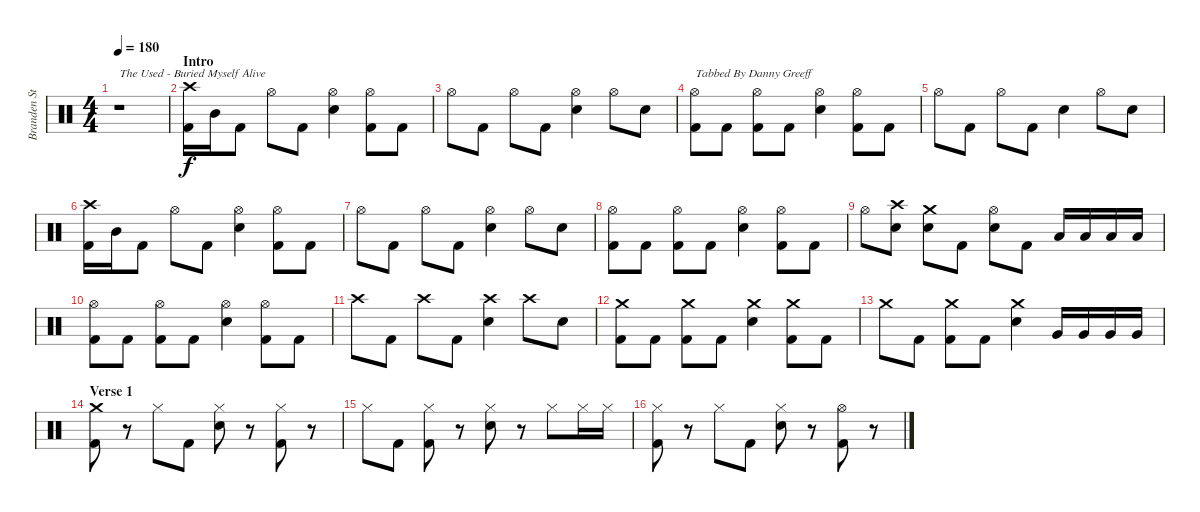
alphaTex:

\track ("Branden Steineckert" "Branden St") {instrument percussion}
\staff {score}
\articulation defaults
\ts (4 4)
\tempo 180
\clef neutral
\ks c
r.1{txt "The Used - Buried Myself Alive" dy f} |
\section ("" "Intro")
("Crash high (hit)" "Kick (hit) 2").16 "Mid Tom (hit)".16 "Kick (hit) 2".8 "Hi-Hat (open)".8 "Kick (hit) 2".8 ("Hi-Hat (open)" "Electric Snare (hit)").4 ("Hi-Hat (open)" "Kick (hit) 2").8 "Kick (hit) 2".8 |
"Hi-Hat (open)".8 "Kick (hit) 2".8 "Hi-Hat (open)".8 "Kick (hit) 2".8 ("Hi-Hat (open)" "Electric Snare (hit)").4 "Hi-Hat (open)".8 "Electric Snare (hit)".8 |
("Hi-Hat (open)" "Kick (hit) 2").8{txt "Tabbed By Danny Greeff"} "Kick (hit) 2".8 ("Hi-Hat (open)" "Kick (hit) 2").8 "Kick (hit) 2".8 ("Hi-Hat (open)" "Electric Snare (hit)").4 ("Hi-Hat (open)" "Kick (hit) 2").8 "Kick (hit) 2".8 |
"Hi-Hat (open)".8 "Kick (hit) 2".8 "Hi-Hat (open)".8 "Kick (hit) 2".8 "Electric Snare (hit)".4 "Hi-Hat (open)".8 "Electric Snare (hit)".8 |
("Crash high (hit)" "Kick (hit) 2").16 "Mid Tom (hit)".16 "Kick (hit) 2".8 "Hi-Hat (open)".8 "Kick (hit) 2".8 ("Hi-Hat (open)" "Electric Snare (hit)").4 ("Hi-Hat (open)" "Kick (hit) 2").8 "Kick (hit) 2".8 |
"Hi-Hat (open)".8 "Kick (hit) 2".8 "Hi-Hat (open)".8 "Kick (hit) 2".8 ("Hi-Hat (open)" "Electric Snare (hit)").4 "Hi-Hat (open)".8 "Electric Snare (hit)".8 |
("Hi-Hat (open)" "Kick (hit) 2").8 "Kick (hit) 2".8 ("Hi-Hat (open)" "Kick (hit) 2").8 "Kick (hit) 2".8 ("Hi-Hat (open)" "Electric Snare (hit)").4 ("Hi-Hat (open)" "Kick (hit) 2").8 "Kick (hit) 2".8 |
"Hi-Hat (open)".8 ("Crash high (hit)" "Electric Snare (hit)").8 ("Crash medium (hit)" "Electric Snare (hit)").8 "Kick (hit) 2".8 ("Hi-Hat (open)" "Electric Snare (hit)").8 "Kick (hit) 2".8 "Low Floor Tom (hit)".16 "Low Floor Tom (hit)".16 "Low Floor Tom (hit)".16 "Low Floor Tom (hit)".16 |
("Hi-Hat (open)" "Kick (hit) 2").8 "Kick (hit) 2".8 ("Hi-Hat (open)" "Kick (hit) 2").8 "Kick (hit) 2".8 ("Hi-Hat (open)" "Electric Snare (hit)").4 ("Hi-Hat (open)" "Kick (hit) 2").8 "Kick (hit) 2".8 |
"Crash high (hit)".8 "Kick (hit) 2".8 "Crash high (hit)".8 "Kick (hit) 2".8 ("Crash high (hit)" "Electric Snare (hit)").4 "Crash high (hit)".8 "Electric Snare (hit)".8 |
("Crash medium (hit)" "Kick (hit) 2").8 "Kick (hit) 2".8 ("Crash medium (hit)" "Kick (hit) 2").8 "Kick (hit) 2".8 ("Crash medium (hit)" "Electric Snare (hit)").4 ("Crash medium (hit)" "Kick (hit) 2").8 "Kick (hit) 2".8 |
"Crash medium (hit)".8 "Kick (hit) 2".8 ("Crash medium (hit)" "Kick (hit) 2").8 "Kick (hit) 2".8 ("Crash medium (hit)" "Electric Snare (hit)").4 "Very Low Tom (hit)".16 "Very Low Tom (hit)".16 "Very Low Tom (hit)".16 "Very Low Tom (hit)".16 |
\section ("" "Verse 1")
("Crash medium (hit)" "Kick (hit) 2").8 r.8 "Hi-Hat (closed)".8 "Kick (hit) 2".8 ("Hi-Hat (closed)" "Electric Snare (hit)").8 r.8 ("Hi-Hat (closed)" "Kick (hit) 2").8 r.8 |
"Hi-Hat (closed)".8 "Kick (hit) 2".8 ("Hi-Hat (closed)" "Kick (hit) 2").8 r.8 ("Hi-Hat (closed)" "Electric Snare (hit)").8 r.8 "Hi-Hat (closed)".8 "Hi-Hat (closed)".16 "Hi-Hat (closed)".16 |
("Hi-Hat (closed)" "Kick (hit) 2").8 r.8 "Hi-Hat (closed)".8 "Kick (hit) 2".8 ("Hi-Hat (closed)" "Electric Snare (hit)").8 r.8 ("Hi-Hat (open)" "Kick (hit) 2").8 r.8
